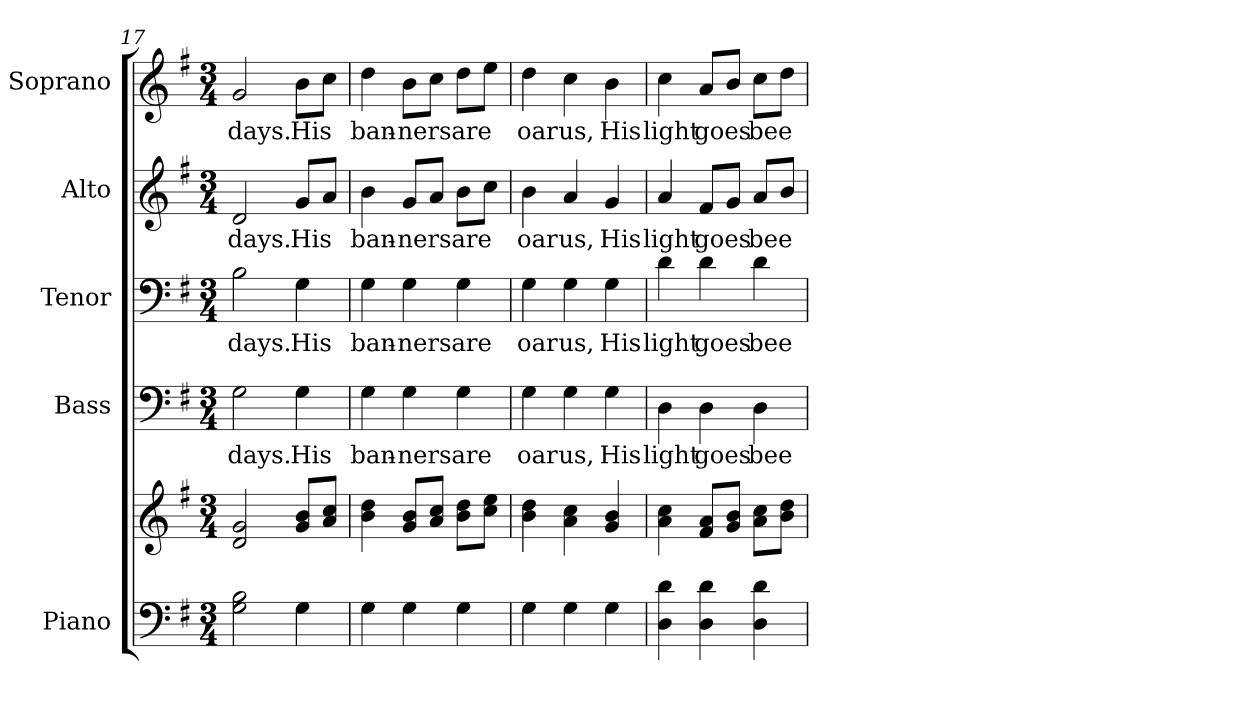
**kern	**kern	**kern	**text	**kern	**text	**kern	**text	**kern	**text
*part5	*part5	*part4	*part4	*part3	*part3	*part2	*part2	*part1	*part1
*staff6	*staff5	*staff4	*staff4	*staff3	*staff3	*staff2	*staff2	*staff1	*staff1
*I"Piano	*	*I"Bass	*	*I"Tenor	*	*I"Alto	*	*I"Soprano	*
*I'Pno.	*	*I'B.	*	*I'T.	*	*I'A.	*	*I'S.	*
!!LO:PB:g=z
*clefF4	*clefG2	*clefF4	*	*clefF4	*	*clefG2	*	*clefG2	*
*k[f#]	*k[f#]	*k[f#]	*	*k[f#]	*	*k[f#]	*	*k[f#]	*
*G:	*G:	*G:	*	*G:	*	*G:	*	*G:	*
*M3/4	*M3/4	*M3/4	*	*M3/4	*	*M3/4	*	*M3/4	*
=17	=17	=17	=17	=17	=17	=17	=17	=17	=17
!	!	!	!LO:LY:b:color=#000000	!	!	!	!	!	!
!	!	!	!	!	!LO:LY:b:color=#000000	!	!	!	!
!	!	!	!	!	!	!	!LO:LY:b:color=#000000	!	!
!	!	!	!	!	!	!	!	!	!LO:LY:b:color=#000000
2Gi\ 2Bi	2di/ 2gi	2Gi\	days.	2Bi\	days.	2di/	days.	2gi/	days.
!	!	!	!LO:LY:b:color=#000000	!	!	!	!	!	!
!	!	!	!	!	!LO:LY:b:color=#000000	!	!	!	!
!	!	!	!	!	!	!	!LO:LY:b:color=#000000	!	!
!	!	!	!	!	!	!	!	!	!LO:LY:b:color=#000000
4Gi\	8gi/ 8biL	4Gi\	His	4Gi\	His	8gi/L	His	8bi\L	His
.	8ai/ 8cciJ	.	.	.	.	8ai/J	.	8cci\J	.
=18	=18	=18	=18	=18	=18	=18	=18	=18	=18
!	!	!	!LO:LY:b:color=#000000	!	!	!	!	!	!
!	!	!	!	!	!LO:LY:b:color=#000000	!	!	!	!
!	!	!	!	!	!	!	!LO:LY:b:color=#000000	!	!
!	!	!	!	!	!	!	!	!	!LO:LY:b:color=#000000
4Gi\	4bi\ 4ddi	4Gi\	ban-	4Gi\	ban-	4bi\	ban-	4ddi\	ban-
!	!	!	!LO:LY:b:color=#000000	!	!	!	!	!	!
!	!	!	!	!	!LO:LY:b:color=#000000	!	!	!	!
!	!	!	!	!	!	!	!LO:LY:b:color=#000000	!	!
!	!	!	!	!	!	!	!	!	!LO:LY:b:color=#000000
4Gi\	8gi/ 8biL	4Gi\	-ners	4Gi\	-ners	8gi/L	-ners	8bi\L	-ners
.	8ai/ 8cciJ	.	.	.	.	8ai/J	.	8cci\J	.
!	!	!	!LO:LY:b:color=#000000	!	!	!	!	!	!
!	!	!	!	!	!LO:LY:b:color=#000000	!	!	!	!
!	!	!	!	!	!	!	!LO:LY:b:color=#000000	!	!
!	!	!	!	!	!	!	!	!	!LO:LY:b:color=#000000
4Gi\	8bi\ 8ddiL	4Gi\	are	4Gi\	are	8bi\L	are	8ddi\L	are
.	8cci\ 8eeiJ	.	.	.	.	8cci\J	.	8eei\J	.
=19	=19	=19	=19	=19	=19	=19	=19	=19	=19
!	!	!	!LO:LY:b:color=#000000	!	!	!	!	!	!
!	!	!	!	!	!LO:LY:b:color=#000000	!	!	!	!
!	!	!	!	!	!	!	!LO:LY:b:color=#000000	!	!
!	!	!	!	!	!	!	!	!	!LO:LY:b:color=#000000
4Gi\	4bi\ 4ddi	4Gi\	oar	4Gi\	oar	4bi\	oar	4ddi\	oar
!	!	!	!LO:LY:b:color=#000000	!	!	!	!	!	!
!	!	!	!	!	!LO:LY:b:color=#000000	!	!	!	!
!	!	!	!	!	!	!	!LO:LY:b:color=#000000	!	!
!	!	!	!	!	!	!	!	!	!LO:LY:b:color=#000000
4Gi\	4ai\ 4cci	4Gi\	us,	4Gi\	us,	4ai/	us,	4cci\	us,
!	!	!	!LO:LY:b:color=#000000	!	!	!	!	!	!
!	!	!	!	!	!LO:LY:b:color=#000000	!	!	!	!
!	!	!	!	!	!	!	!LO:LY:b:color=#000000	!	!
!	!	!	!	!	!	!	!	!	!LO:LY:b:color=#000000
4Gi\	4gi/ 4bi	4Gi\	His	4Gi\	His	4gi/	His	4bi\	His
!!LO:PB:g=z
=20	=20	=20	=20	=20	=20	=20	=20	=20	=20
!	!	!	!LO:LY:b:color=#000000	!	!	!	!	!	!
!	!	!	!	!	!LO:LY:b:color=#000000	!	!	!	!
!	!	!	!	!	!	!	!LO:LY:b:color=#000000	!	!
!	!	!	!	!	!	!	!	!	!LO:LY:b:color=#000000
4Di\ 4di	4ai\ 4cci	4Di\	light	4di\	light	4ai/	light	4cci\	light
!	!	!	!LO:LY:b:color=#000000	!	!	!	!	!	!
!	!	!	!	!	!LO:LY:b:color=#000000	!	!	!	!
!	!	!	!	!	!	!	!LO:LY:b:color=#000000	!	!
!	!	!	!	!	!	!	!	!	!LO:LY:b:color=#000000
4Di\ 4di	8f#i/ 8aiL	4Di\	goes	4di\	goes	8f#i/L	goes	8ai/L	goes
.	8gi/ 8biJ	.	.	.	.	8gi/J	.	8bi/J	.
!	!	!	!LO:LY:b:color=#000000	!	!	!	!	!	!
!	!	!	!	!	!LO:LY:b:color=#000000	!	!	!	!
!	!	!	!	!	!	!	!LO:LY:b:color=#000000	!	!
!	!	!	!	!	!	!	!	!	!LO:LY:b:color=#000000
4Di\ 4di	8ai\ 8cciL	4Di\	bee	4di\	bee	8ai/L	bee	8cci\L	bee
.	8bi\ 8ddiJ	.	.	.	.	8bi/J	.	8ddi\J	.
=	=	=	=	=	=	=	=	=	=
*-	*-	*-	*-	*-	*-	*-	*-	*-	*-
